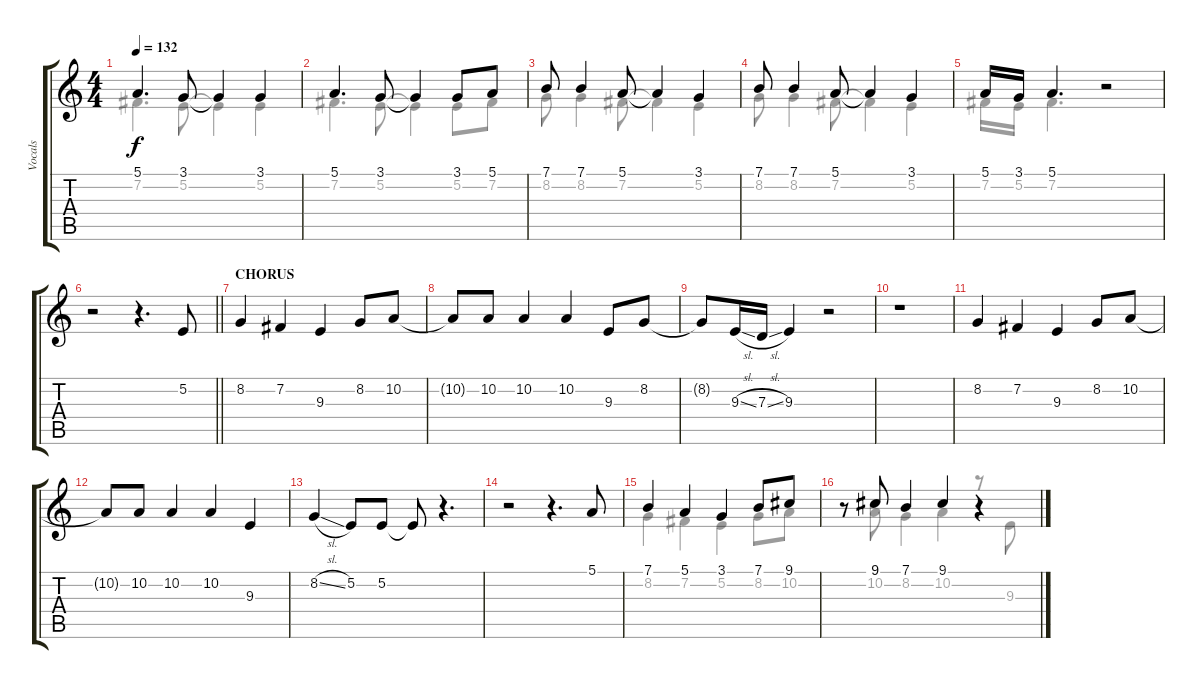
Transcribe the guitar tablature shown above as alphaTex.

\track ("Vocals" "Vocals") {instrument harmonica}
\staff {score tabs}
\tuning (E4 B3 G3 D3 A2 E2) {hide}
\voice
\ts (4 4)
\tempo 132
\clef g2
\ks c
5.1.4{d dy f} 3.1.8 3.1{t}.4 3.1.4 |
5.1.4{d} 3.1.8 3.1{t}.4 3.1.8 5.1.8 |
7.1.8 7.1.4 5.1.8 5.1{t}.4 3.1.4 |
7.1.8 7.1.4 5.1.8 5.1{t}.4 3.1.4 |
5.1.16 3.1.16 5.1.4{d} r.2 |
\barLineRight lightlight
r.2 r.4{d} 5.2.8 |
\section ("" "CHORUS")
8.2.4 7.2.4 9.3.4 8.2.8 10.2.8 |
10.2{t}.8 10.2.8 10.2.4 10.2.4 9.3.8 8.2.8 |
8.2{t}.8 9.3{sl}.16 7.3{sl}.16 9.3.4 r.2 |
r.1 |
8.2.4 7.2.4 9.3.4 8.2.8 10.2.8 |
10.2{t}.8 10.2.8 10.2.4 10.2.4 9.3.4 |
8.2{sl}.4 5.2.8 5.2.8 5.2{t}.8 r.4{d} |
r.2 r.4{d} 5.1.8 |
7.1.4 5.1.4 3.1.4 7.1.8 9.1.8 |
r.8 9.1.8 7.1.4 9.1.4 r.4
\voice
\clef g2
\ottava regular
\simile none
\ks c
7.2.4{d dy f} 5.2.8 5.2{t}.4 5.2.4 |
7.2.4{d} 5.2.8 5.2{t}.4 5.2.8 7.2.8 |
8.2.8 8.2.4 7.2.8 7.2{t}.4 5.2.4 |
8.2.8 8.2.4 7.2.8 7.2{t}.4 5.2.4 |
7.2.16 5.2.16 7.2.4{d} r.2 |
\barLineRight lightlight
|
|
|
|
|
|
|
|
|
8.2.4 7.2.4 5.2.4 8.2.8 10.2.8 |
r.8 (9.1 10.2).8 8.2.4 10.2.4 r.8 9.3.8
